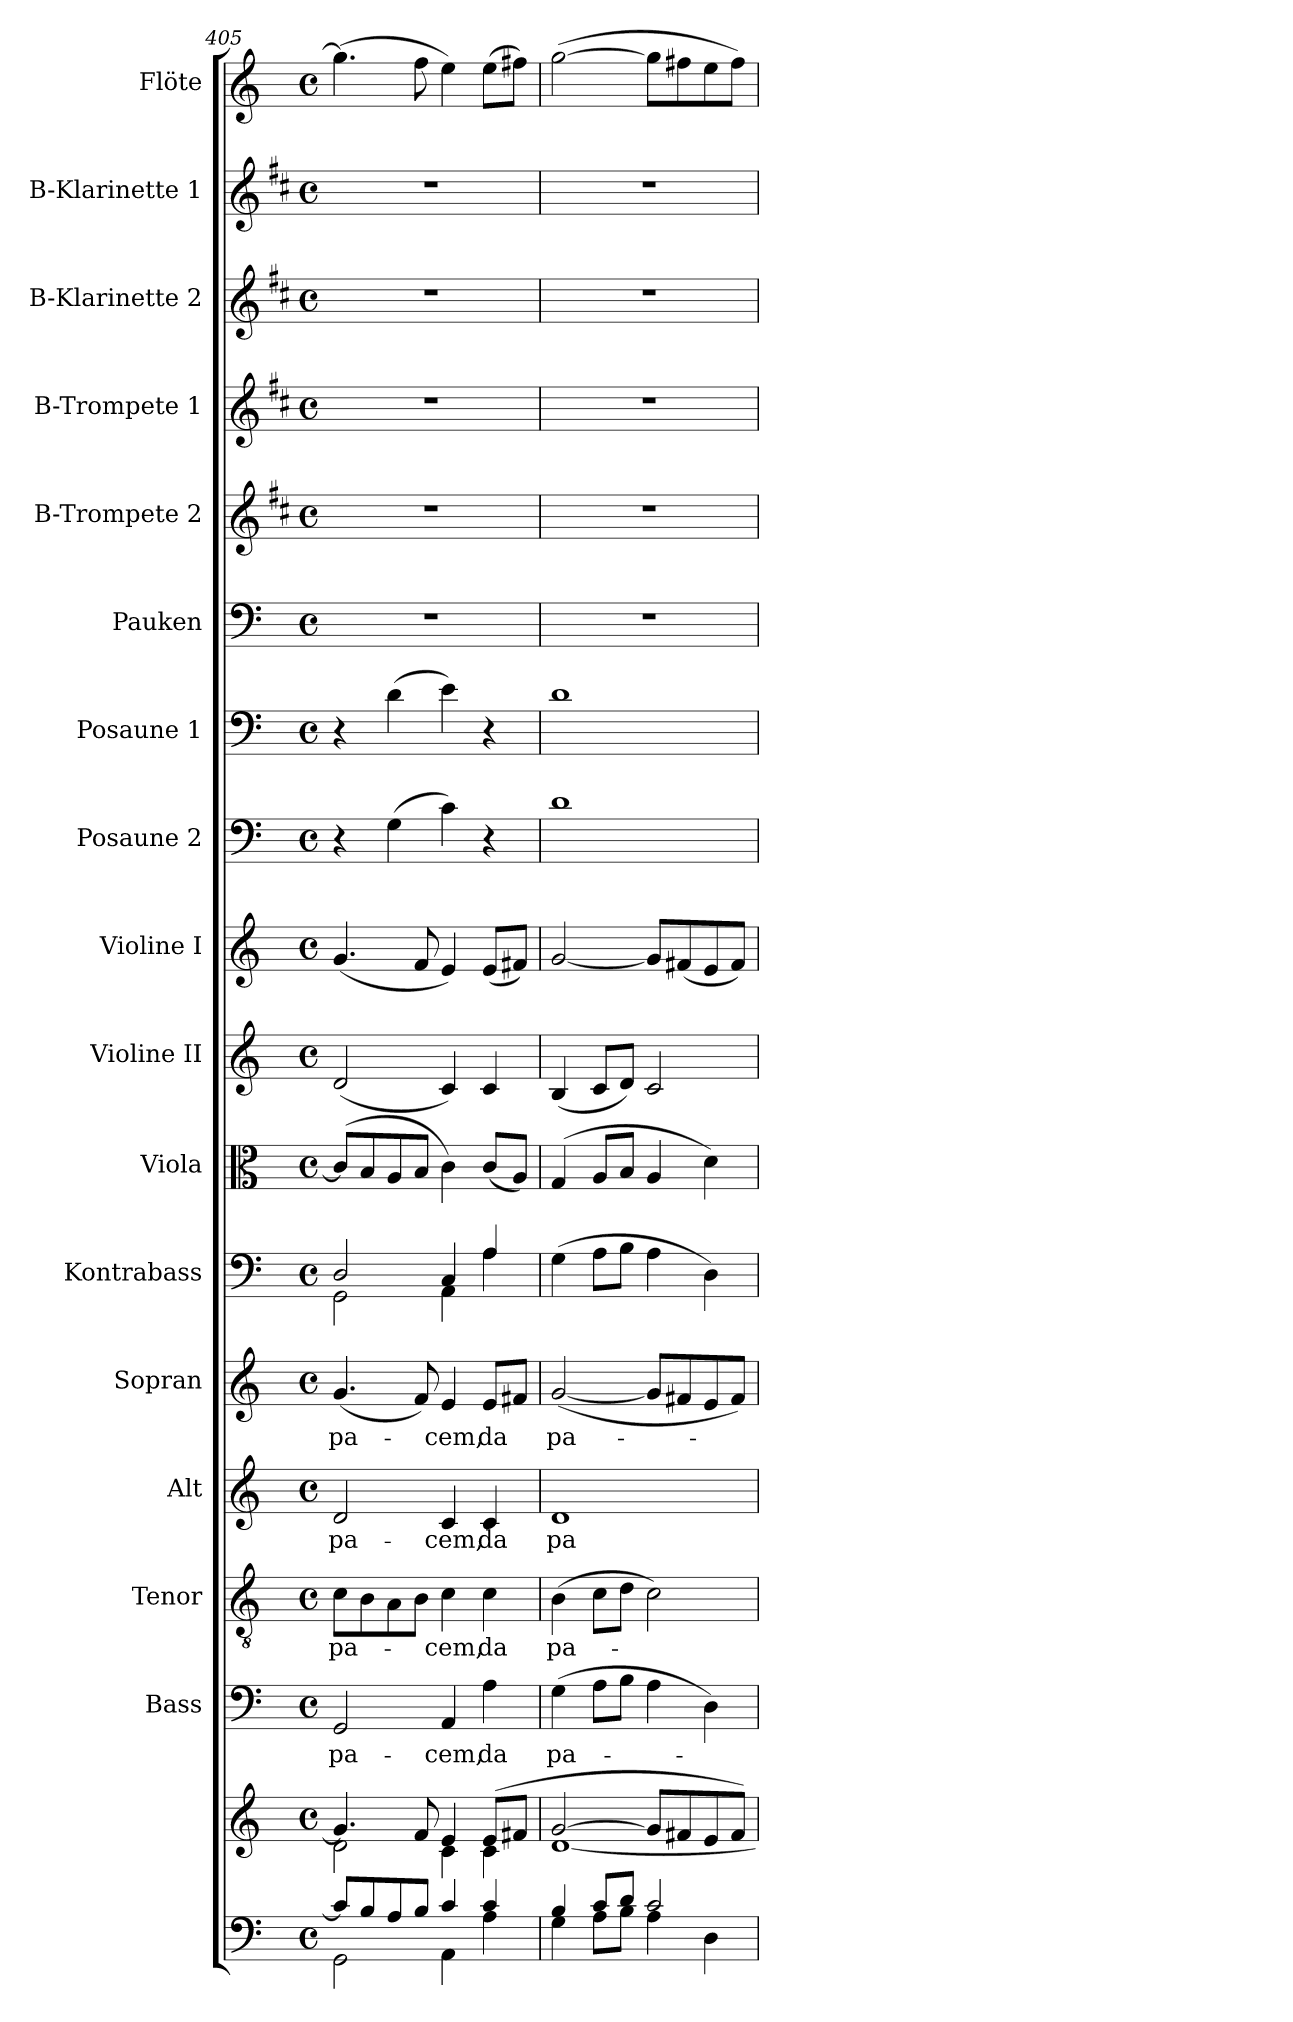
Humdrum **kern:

**kern	**kern	**kern	**text	**kern	**text	**kern	**text	**kern	**text	**kern	**kern	**kern	**kern	**kern	**kern	**kern	**kern	**kern	**kern	**kern	**kern
*part17	*part17	*part16	*part16	*part15	*part15	*part14	*part14	*part13	*part13	*part12	*part11	*part10	*part9	*part8	*part7	*part6	*part5	*part4	*part3	*part2	*part1
*staff18	*staff17	*staff16	*staff16	*staff15	*staff15	*staff14	*staff14	*staff13	*staff13	*staff12	*staff11	*staff10	*staff9	*staff8	*staff7	*staff6	*staff5	*staff4	*staff3	*staff2	*staff1
*	*	*I"Bass	*	*I"Tenor	*	*I"Alt	*	*I"Sopran	*	*I"Kontrabass	*I"Viola	*I"Violine II	*I"Violine I	*I"Posaune 2	*I"Posaune 1	*I"Pauken	*I"B-Trompete 2	*I"B-Trompete 1	*I"B-Klarinette 2	*I"B-Klarinette 1	*I"Flöte
*	*	*I'B.	*	*I'T.	*	*I'A.	*	*I'S.	*	*I'Kb.	*I'Vla.	*I'Vl. II	*I'Vl. I	*I'Pos. 2	*I'Pos. 1	*I'Pk.	*I'B Trp. 2	*I'B Trp. 1	*I'B Kl. 2	*I'B Kl. 1	*I'Fl.
*clefF4	*clefG2	*clefF4	*	*clefGv2	*	*clefG2	*	*clefG2	*	*clefF4	*clefC3	*clefG2	*clefG2	*clefF4	*clefF4	*clefF4	*clefG2	*clefG2	*clefG2	*clefG2	*clefG2
*	*	*	*	*	*	*	*	*	*	*ITrd7c12	*	*	*	*	*	*	*ITrd1c2	*ITrd1c2	*ITrd1c2	*ITrd1c2	*
*k[]	*k[]	*k[]	*	*k[]	*	*k[]	*	*k[]	*	*k[]	*k[]	*k[]	*k[]	*k[]	*k[]	*k[]	*k[]	*k[]	*k[]	*k[]	*k[]
*C:	*C:	*C:	*	*C:	*	*C:	*	*C:	*	*C:	*C:	*C:	*C:	*C:	*C:	*C:	*C:	*C:	*C:	*C:	*C:
*M4/4	*M4/4	*M4/4	*	*M4/4	*	*M4/4	*	*M4/4	*	*M4/4	*M4/4	*M4/4	*M4/4	*M4/4	*M4/4	*M4/4	*M4/4	*M4/4	*M4/4	*M4/4	*M4/4
*met(c)	*met(c)	*met(c)	*	*met(c)	*	*met(c)	*	*met(c)	*	*met(c)	*met(c)	*met(c)	*met(c)	*met(c)	*met(c)	*met(c)	*met(c)	*met(c)	*met(c)	*met(c)	*met(c)
=405	=405	=405	=405	=405	=405	=405	=405	=405	=405	=405	=405	=405	=405	=405	=405	=405	=405	=405	=405	=405	=405
*^	*^	*	*	*	*	*	*	*	*	*	*	*	*	*	*	*	*	*	*	*	*
!	!	!	!	!	!LO:LY:b	!	!LO:LY:b	!	!LO:LY:b	!	!LO:LY:b	!	!	!	!	!	!	!	!	!	!	!	!
*	*	*	*	*	*	*	*	*	*	*	*	*^	*	*	*	*	*	*	*	*	*	*	*
8c/L]	2GG\	4.g/]	2d\	2GG/	pa-	8c\L	pa-	2d/	pa-	(<4.g/	pa-	2DD/	2GGG\	(>8c/L]	(<2d/	(<4.g/	4r	4r	1r	1r	1r	1r	1r	(>4.gg\]
8B/	.	.	.	.	.	8B\	.	.	.	.	.	.	.	8B/	.	.	.	.	.	.	.	.	.	.
8A/	.	.	.	.	.	8A\	.	.	.	.	.	.	.	8A/	.	.	(>4G\	(>4d\	.	.	.	.	.	.
8B/J	.	8f/	.	.	.	8B\J	.	.	.	8f/)	.	.	.	8B/J	.	8f/	.	.	.	.	.	.	.	8ff\
!	!	!	!	!	!LO:LY:b	!	!LO:LY:b	!	!LO:LY:b	!	!LO:LY:b	!	!	!	!	!	!	!	!	!	!	!	!	!
4c/	4AA\	4e/	4c\	4AA/	-cem,	4c\	-cem,	4c/	-cem,	4e/	-cem,	4CC/	4AAA\	4c\)	4c/)	4e/)	4c\)	4e\)	.	.	.	.	.	4ee\)
!	!	!	!	!	!LO:LY:b	!	!LO:LY:b	!	!LO:LY:b	!	!LO:LY:b	!	!	!	!	!	!	!	!	!	!	!	!	!
4c/	4A\	(>8e/L	4c\	4A\	da	4c\	da	4c/	da	8e/L	da	4AA/	4AA\	(<8c/L	4c/	(<8e/L	4r	4r	.	.	.	.	.	(>8ee\L
.	.	8f#X/J	.	.	.	.	.	.	.	8f#X/J	.	.	.	8A/J)	.	8f#X/J)	.	.	.	.	.	.	.	8ff#X\J)
*	*	*	*	*	*	*	*	*	*	*	*	*v	*v	*	*	*	*	*	*	*	*	*	*	*
=406	=406	=406	=406	=406	=406	=406	=406	=406	=406	=406	=406	=406	=406	=406	=406	=406	=406	=406	=406	=406	=406	=406	=406
!	!	!	!	!	!LO:LY:b	!	!LO:LY:b	!	!LO:LY:b	!	!LO:LY:b	!	!	!	!	!	!	!	!	!	!	!	!
4B/	4G\	[>2g/	[<1d	(>4G\	pa-	(>4B\	pa-	1d	pa-	(<[2g/	pa-	(>4GG\	(4G/	(<4B/	[2g/	1d	1d	1r	1r	1r	1r	1r	(>[2gg\
8c/L	8A\L	.	.	8A\L	.	8c\L	.	.	.	.	.	8AA\L	8A/L	8c/L	.	.	.	.	.	.	.	.	.
8d/J	8B\J	.	.	8B\J	.	8d\J	.	.	.	.	.	8BB\J	8B/J	8d/J)	.	.	.	.	.	.	.	.	.
2c/	4A\	8g/L]	.	4A\	.	2c\)	.	.	.	8g/L]	.	4AA\	4A/	2c/	8g/L]	.	.	.	.	.	.	.	8gg\L]
.	.	8f#X/	.	.	.	.	.	.	.	8f#X/	.	.	.	.	(<8f#X/	.	.	.	.	.	.	.	8ff#X\
.	4D\	8e/	.	4D\)	.	.	.	.	.	8e/	.	4DD\)	4d\)	.	8e/	.	.	.	.	.	.	.	8ee\
.	.	8f#/J)	.	.	.	.	.	.	.	8f#/J)	.	.	.	.	8f#/J)	.	.	.	.	.	.	.	8ff#\J)
*v	*v	*	*	*	*	*	*	*	*	*	*	*	*	*	*	*	*	*	*	*	*	*	*
*	*v	*v	*	*	*	*	*	*	*	*	*	*	*	*	*	*	*	*	*	*	*	*
=	=	=	=	=	=	=	=	=	=	=	=	=	=	=	=	=	=	=	=	=	=
*-	*-	*-	*-	*-	*-	*-	*-	*-	*-	*-	*-	*-	*-	*-	*-	*-	*-	*-	*-	*-	*-
